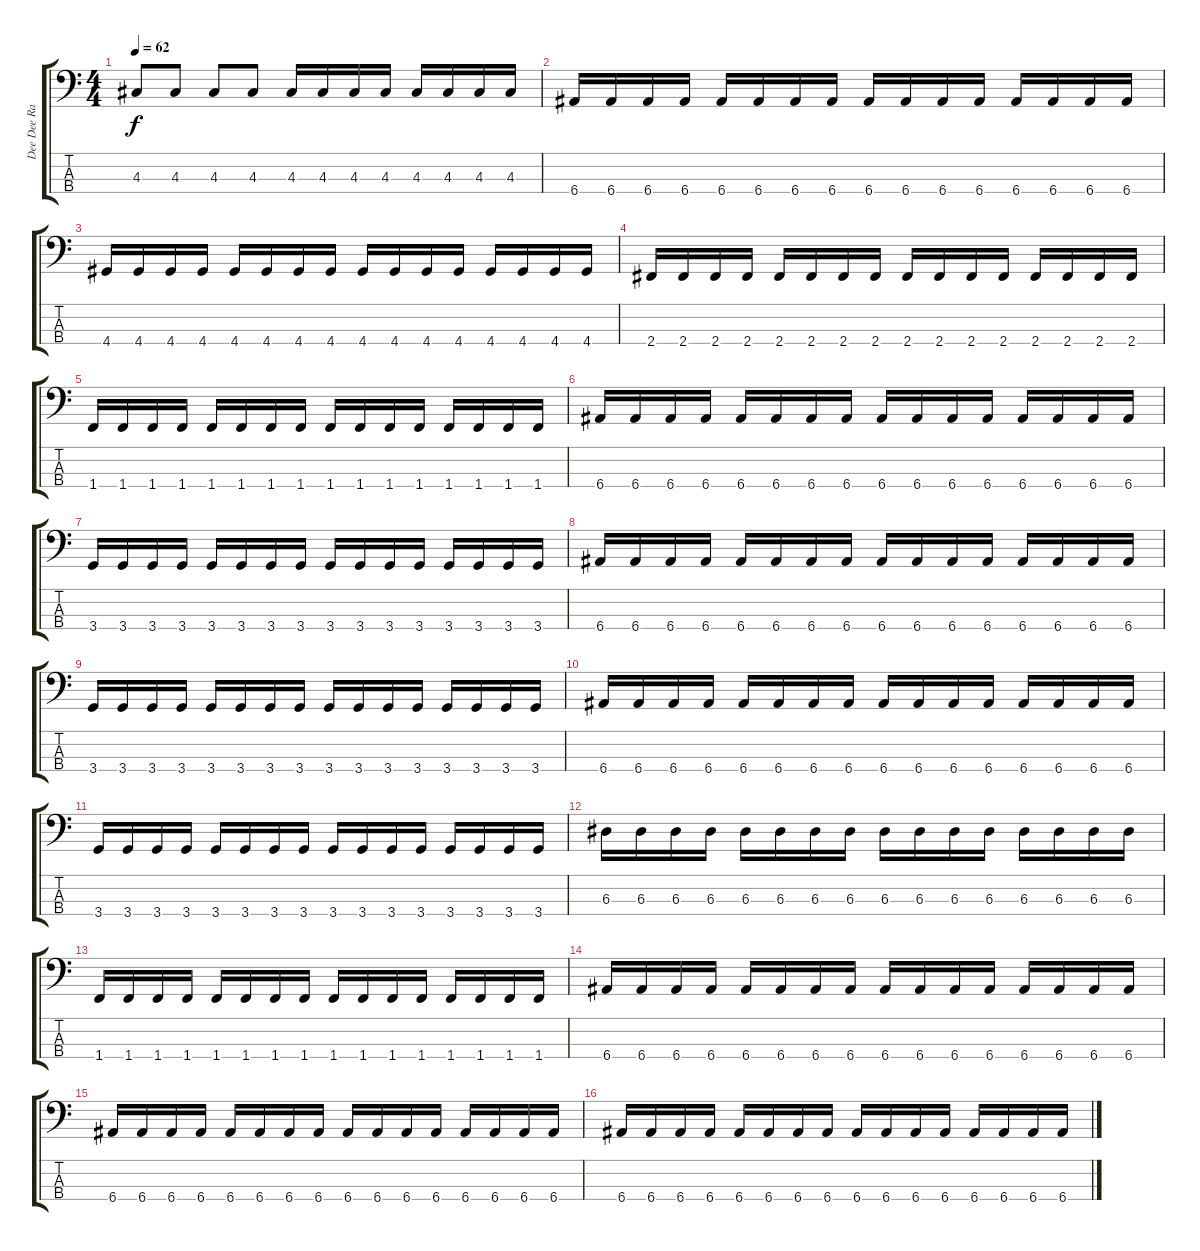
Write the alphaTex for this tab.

\track ("Dee Dee Ramone" "Dee Dee Ra") {instrument electricbasspick}
\staff {score tabs}
\tuning (G2 D2 A1 E1) {hide}
\ts (4 4)
\tempo 62
\clef f4
\ks c
4.3.8{dy f} 4.3.8 4.3.8 4.3.8 4.3.16 4.3.16 4.3.16 4.3.16 4.3.16 4.3.16 4.3.16 4.3.16 |
6.4.16 6.4.16 6.4.16 6.4.16 6.4.16 6.4.16 6.4.16 6.4.16 6.4.16 6.4.16 6.4.16 6.4.16 6.4.16 6.4.16 6.4.16 6.4.16 |
4.4.16 4.4.16 4.4.16 4.4.16 4.4.16 4.4.16 4.4.16 4.4.16 4.4.16 4.4.16 4.4.16 4.4.16 4.4.16 4.4.16 4.4.16 4.4.16 |
2.4.16 2.4.16 2.4.16 2.4.16 2.4.16 2.4.16 2.4.16 2.4.16 2.4.16 2.4.16 2.4.16 2.4.16 2.4.16 2.4.16 2.4.16 2.4.16 |
1.4.16 1.4.16 1.4.16 1.4.16 1.4.16 1.4.16 1.4.16 1.4.16 1.4.16 1.4.16 1.4.16 1.4.16 1.4.16 1.4.16 1.4.16 1.4.16 |
6.4.16 6.4.16 6.4.16 6.4.16 6.4.16 6.4.16 6.4.16 6.4.16 6.4.16 6.4.16 6.4.16 6.4.16 6.4.16 6.4.16 6.4.16 6.4.16 |
3.4.16 3.4.16 3.4.16 3.4.16 3.4.16 3.4.16 3.4.16 3.4.16 3.4.16 3.4.16 3.4.16 3.4.16 3.4.16 3.4.16 3.4.16 3.4.16 |
6.4.16 6.4.16 6.4.16 6.4.16 6.4.16 6.4.16 6.4.16 6.4.16 6.4.16 6.4.16 6.4.16 6.4.16 6.4.16 6.4.16 6.4.16 6.4.16 |
3.4.16 3.4.16 3.4.16 3.4.16 3.4.16 3.4.16 3.4.16 3.4.16 3.4.16 3.4.16 3.4.16 3.4.16 3.4.16 3.4.16 3.4.16 3.4.16 |
6.4.16 6.4.16 6.4.16 6.4.16 6.4.16 6.4.16 6.4.16 6.4.16 6.4.16 6.4.16 6.4.16 6.4.16 6.4.16 6.4.16 6.4.16 6.4.16 |
3.4.16 3.4.16 3.4.16 3.4.16 3.4.16 3.4.16 3.4.16 3.4.16 3.4.16 3.4.16 3.4.16 3.4.16 3.4.16 3.4.16 3.4.16 3.4.16 |
6.3.16 6.3.16 6.3.16 6.3.16 6.3.16 6.3.16 6.3.16 6.3.16 6.3.16 6.3.16 6.3.16 6.3.16 6.3.16 6.3.16 6.3.16 6.3.16 |
1.4.16 1.4.16 1.4.16 1.4.16 1.4.16 1.4.16 1.4.16 1.4.16 1.4.16 1.4.16 1.4.16 1.4.16 1.4.16 1.4.16 1.4.16 1.4.16 |
6.4.16 6.4.16 6.4.16 6.4.16 6.4.16 6.4.16 6.4.16 6.4.16 6.4.16 6.4.16 6.4.16 6.4.16 6.4.16 6.4.16 6.4.16 6.4.16 |
6.4.16 6.4.16 6.4.16 6.4.16 6.4.16 6.4.16 6.4.16 6.4.16 6.4.16 6.4.16 6.4.16 6.4.16 6.4.16 6.4.16 6.4.16 6.4.16 |
6.4.16 6.4.16 6.4.16 6.4.16 6.4.16 6.4.16 6.4.16 6.4.16 6.4.16 6.4.16 6.4.16 6.4.16 6.4.16 6.4.16 6.4.16 6.4.16
